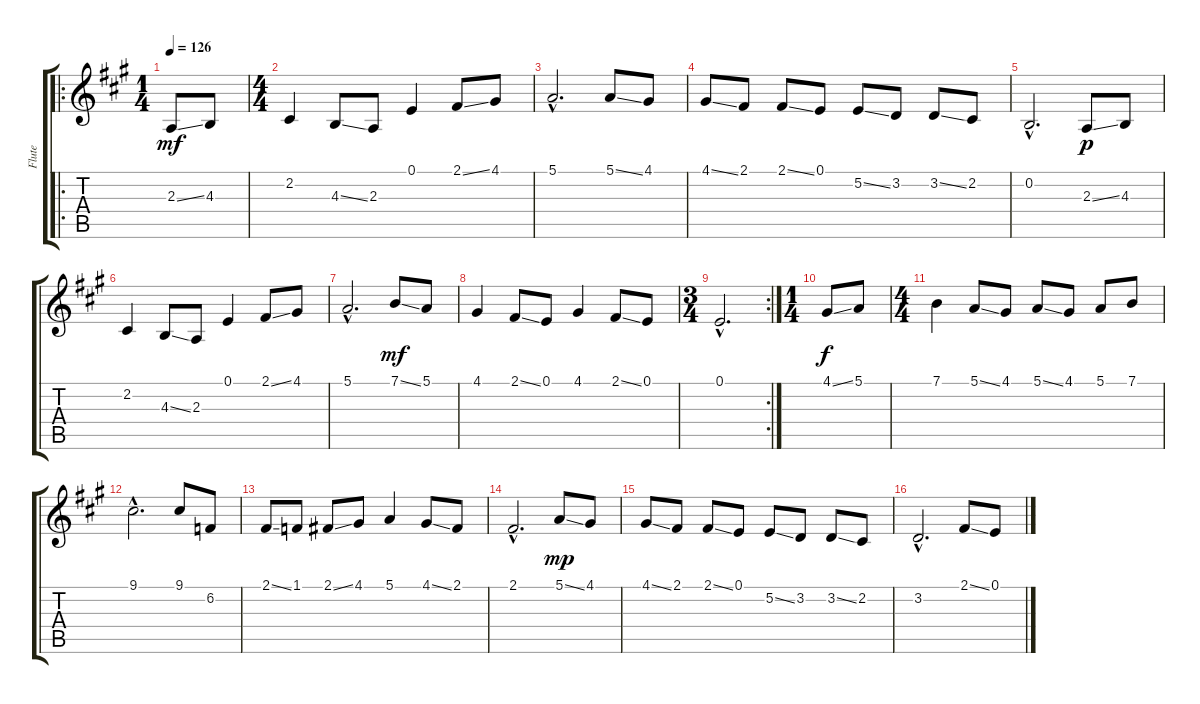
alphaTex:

\track ("Flute" "Flute") {instrument flute}
\staff {score tabs}
\tuning (E4 B3 G3 D3 A2 E2) {hide}
\ro
\ts (1 4)
\tempo 126
\clef g2
\ks a
2.3{ss}.8{dy mf instrument flute} 4.3.8 |
\ts (4 4)
2.2.4 4.3{ss}.8 2.3.8 0.1.4 2.1{ss}.8 4.1.8 |
5.1{hac}.2{d} 5.1{ss}.8 4.1.8 |
4.1{ss}.8 2.1.8 2.1{ss}.8 0.1.8 5.2{ss}.8 3.2.8 3.2{ss}.8 2.2.8 |
0.2{hac}.2{d} 2.3{ss}.8{dy p} 4.3.8 |
2.2.4 4.3{ss}.8 2.3.8 0.1.4 2.1{ss}.8 4.1.8 |
5.1{hac}.2{d} 7.1{ss}.8{dy mf} 5.1.8 |
4.1.4 2.1{ss}.8 0.1.8 4.1.4 2.1{ss}.8 0.1.8 |
\rc 2
\ts (3 4)
0.1{hac}.2{d} |
\ts (1 4)
4.1{ss}.8{dy f} 5.1.8 |
\ts (4 4)
7.1.4 5.1{ss}.8 4.1.8 5.1{ss}.8 4.1.8 5.1.8 7.1.8 |
9.1{hac}.2{d} 9.1.8 6.2.8 |
2.1{ss}.8 1.1.8 2.1{ss}.8 4.1.8 5.1.4 4.1{ss}.8 2.1.8 |
2.1{hac}.2{d} 5.1{ss}.8{dy mp} 4.1.8 |
4.1{ss}.8 2.1.8 2.1{ss}.8 0.1.8 5.2{ss}.8 3.2.8 3.2{ss}.8 2.2.8 |
3.2{hac}.2{d} 2.1{ss}.8 0.1.8
